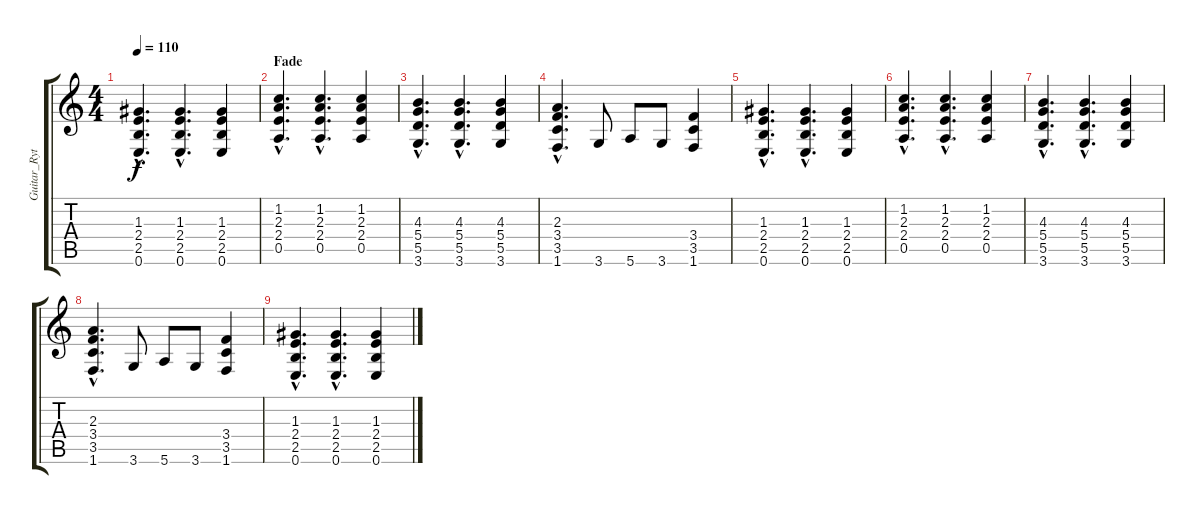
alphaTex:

\track ("Guitar_Rythm" "Guitar_Ryt") {instrument electricguitarclean}
\staff {score tabs}
\tuning (E4 B3 G3 D3 A2 E2) {hide}
\ts (4 4)
\tempo 110
\clef g2
\ks c
(1.3{hac} 2.4{hac} 2.5{hac} 0.6{hac}).4{d dy f} (1.3{hac} 2.4{hac} 2.5{hac} 0.6{hac}).4{d} (1.3 2.4 2.5 0.6).4 |
\section ("" "Fade")
(1.2{hac} 2.3{hac} 2.4{hac} 0.5{hac}).4{d volume 4} (1.2{hac} 2.3{hac} 2.4{hac} 0.5{hac}).4{d} (1.2 2.3 2.4 0.5).4 |
(4.3{hac} 5.4{hac} 5.5{hac} 3.6{hac}).4{d} (4.3{hac} 5.4{hac} 5.5{hac} 3.6{hac}).4{d} (4.3 5.4 5.5 3.6).4 |
(2.3{hac} 3.4{hac} 3.5{hac} 1.6{hac}).4{d} 3.6.8 5.6.8 3.6.8 (3.4 3.5 1.6).4 |
(1.3{hac} 2.4{hac} 2.5{hac} 0.6{hac}).4{d} (1.3{hac} 2.4{hac} 2.5{hac} 0.6{hac}).4{d} (1.3 2.4 2.5 0.6).4 |
(1.2{hac} 2.3{hac} 2.4{hac} 0.5{hac}).4{d volume 0} (1.2{hac} 2.3{hac} 2.4{hac} 0.5{hac}).4{d} (1.2 2.3 2.4 0.5).4 |
(4.3{hac} 5.4{hac} 5.5{hac} 3.6{hac}).4{d} (4.3{hac} 5.4{hac} 5.5{hac} 3.6{hac}).4{d} (4.3 5.4 5.5 3.6).4 |
(2.3{hac} 3.4{hac} 3.5{hac} 1.6{hac}).4{d} 3.6.8 5.6.8 3.6.8 (3.4 3.5 1.6).4 |
(1.3{hac} 2.4{hac} 2.5{hac} 0.6{hac}).4{d} (1.3{hac} 2.4{hac} 2.5{hac} 0.6{hac}).4{d} (1.3 2.4 2.5 0.6).4
